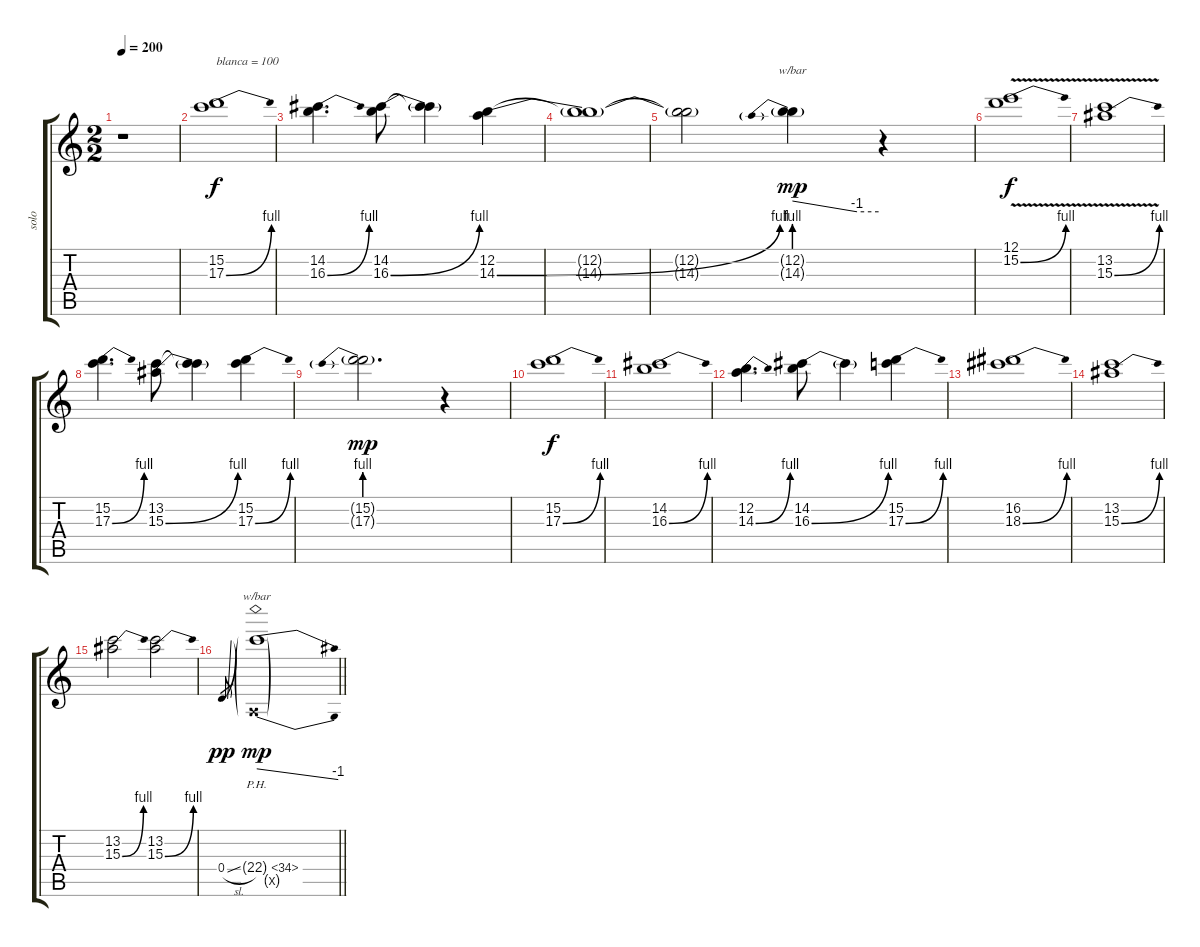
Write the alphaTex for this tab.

\track ("solo" "solo") {instrument distortionguitar}
\staff {score tabs}
\tuning (E4 B3 G3 D3 A2 E2) {hide}
\ts (2 2)
\tempo 200
\clef g2
\ks c
r.1{dy f instrument distortionguitar} |
(15.2 17.3{be (bend 0 0 60 4)}).1{txt "blanca = 100"} |
(14.2 16.3{be (bend 0 0 60 4)}).4{d} (14.2 16.3{be (bend 0 0 60 4)}).8 (14.2{t} 16.3{t}).4 (12.2 14.3{be (bend 0 0 60 4)}).4 |
(12.2{t} 14.3{t}).1 |
(12.2{t} 14.3{t}).2 (12.2{g} 14.3{be (prebend 0 4 60 4) g}).4{tbe (custom default 0 0 45 -4 60 -4) dy mp} r.4 |
(12.1 15.2{be (bend 0 0 60 4) v}).1{dy f} |
(13.2 15.3{be (bend 0 0 60 4) v}).1 |
(15.2 17.3{be (bend 0 0 60 4)}).4{d} (13.2 15.3{be (bend 0 0 60 4)}).8 (13.2{t} 15.3{t}).4 (15.2 17.3{be (bend 0 0 60 4)}).4 |
(15.2{g} 17.3{be (prebend 0 4 60 4) g}).2{d dy mp} r.4 |
(15.2 17.3{be (bend 0 0 60 4)}).1{dy f} |
(14.2 16.3{be (bend 0 0 60 4)}).1 |
(12.2 14.3{be (bend 0 0 60 4)}).4{d} (14.2 16.3{be (bend 0 0 60 4)}).8 16.3{t}.4 (15.2 17.3{be (bend 0 0 60 4)}).4 |
(16.2 18.3{be (bend 0 0 60 4)}).1 |
(13.2 15.3{be (bend 0 0 60 4)}).1 |
(13.2 15.3{be (bend 0 0 60 4)}).2 (13.2 15.3{be (bend 0 0 60 4)}).2 |
\barLineRight lightlight
0.4{sl}.8{gr dy pp} (22.4{ph 12 g} 0.5{g x}).1{tbe (dive default 0 0 60 -4) dy mp}
